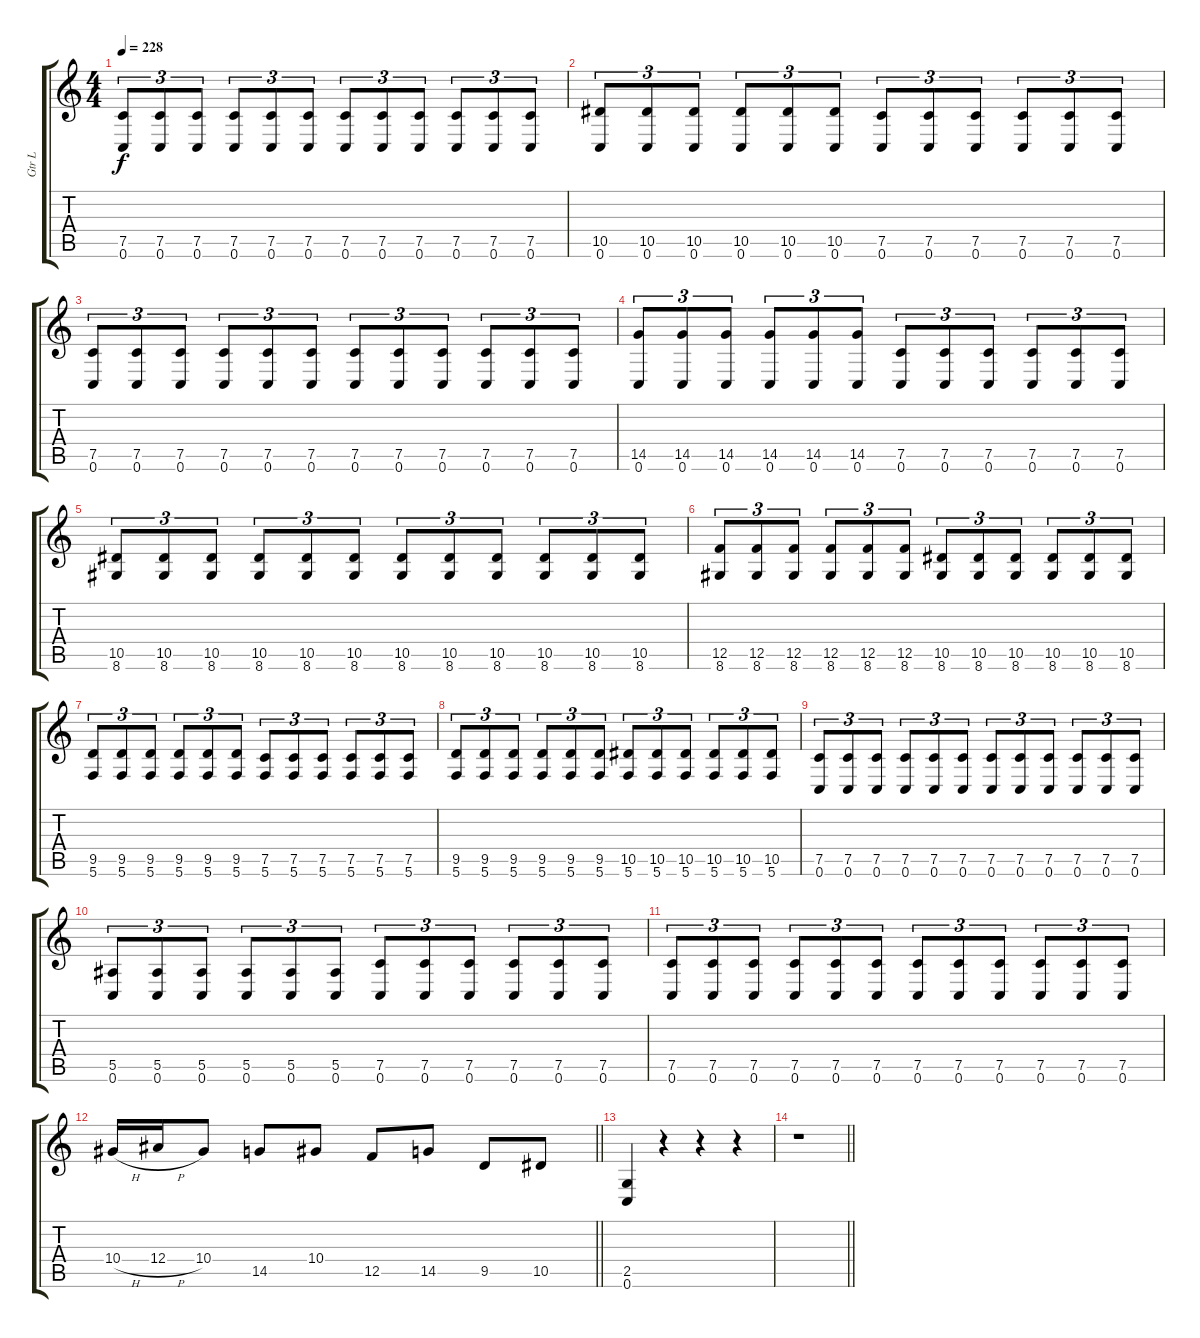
\track ("Gtr L" "Gtr L") {instrument distortionguitar}
\staff {score tabs}
\tuning (C4 G3 Eb3 Bb2 F2 C2) {hide}
\ts (4 4)
\tempo 228
\clef g2
\ks c
(7.5 0.6).8{tu (3 2) dy f} (7.5 0.6).8{tu (3 2)} (7.5 0.6).8{tu (3 2)} (7.5 0.6).8{tu (3 2)} (7.5 0.6).8{tu (3 2)} (7.5 0.6).8{tu (3 2)} (7.5 0.6).8{tu (3 2)} (7.5 0.6).8{tu (3 2)} (7.5 0.6).8{tu (3 2)} (7.5 0.6).8{tu (3 2)} (7.5 0.6).8{tu (3 2)} (7.5 0.6).8{tu (3 2)} |
(10.5 0.6).8{tu (3 2)} (10.5 0.6).8{tu (3 2)} (10.5 0.6).8{tu (3 2)} (10.5 0.6).8{tu (3 2)} (10.5 0.6).8{tu (3 2)} (10.5 0.6).8{tu (3 2)} (7.5 0.6).8{tu (3 2)} (7.5 0.6).8{tu (3 2)} (7.5 0.6).8{tu (3 2)} (7.5 0.6).8{tu (3 2)} (7.5 0.6).8{tu (3 2)} (7.5 0.6).8{tu (3 2)} |
(7.5 0.6).8{tu (3 2)} (7.5 0.6).8{tu (3 2)} (7.5 0.6).8{tu (3 2)} (7.5 0.6).8{tu (3 2)} (7.5 0.6).8{tu (3 2)} (7.5 0.6).8{tu (3 2)} (7.5 0.6).8{tu (3 2)} (7.5 0.6).8{tu (3 2)} (7.5 0.6).8{tu (3 2)} (7.5 0.6).8{tu (3 2)} (7.5 0.6).8{tu (3 2)} (7.5 0.6).8{tu (3 2)} |
(14.5 0.6).8{tu (3 2)} (14.5 0.6).8{tu (3 2)} (14.5 0.6).8{tu (3 2)} (14.5 0.6).8{tu (3 2)} (14.5 0.6).8{tu (3 2)} (14.5 0.6).8{tu (3 2)} (7.5 0.6).8{tu (3 2)} (7.5 0.6).8{tu (3 2)} (7.5 0.6).8{tu (3 2)} (7.5 0.6).8{tu (3 2)} (7.5 0.6).8{tu (3 2)} (7.5 0.6).8{tu (3 2)} |
(10.5 8.6).8{tu (3 2)} (10.5 8.6).8{tu (3 2)} (10.5 8.6).8{tu (3 2)} (10.5 8.6).8{tu (3 2)} (10.5 8.6).8{tu (3 2)} (10.5 8.6).8{tu (3 2)} (10.5 8.6).8{tu (3 2)} (10.5 8.6).8{tu (3 2)} (10.5 8.6).8{tu (3 2)} (10.5 8.6).8{tu (3 2)} (10.5 8.6).8{tu (3 2)} (10.5 8.6).8{tu (3 2)} |
(12.5 8.6).8{tu (3 2)} (12.5 8.6).8{tu (3 2)} (12.5 8.6).8{tu (3 2)} (12.5 8.6).8{tu (3 2)} (12.5 8.6).8{tu (3 2)} (12.5 8.6).8{tu (3 2)} (10.5 8.6).8{tu (3 2)} (10.5 8.6).8{tu (3 2)} (10.5 8.6).8{tu (3 2)} (10.5 8.6).8{tu (3 2)} (10.5 8.6).8{tu (3 2)} (10.5 8.6).8{tu (3 2)} |
(9.5 5.6).8{tu (3 2)} (9.5 5.6).8{tu (3 2)} (9.5 5.6).8{tu (3 2)} (9.5 5.6).8{tu (3 2)} (9.5 5.6).8{tu (3 2)} (9.5 5.6).8{tu (3 2)} (7.5 5.6).8{tu (3 2)} (7.5 5.6).8{tu (3 2)} (7.5 5.6).8{tu (3 2)} (7.5 5.6).8{tu (3 2)} (7.5 5.6).8{tu (3 2)} (7.5 5.6).8{tu (3 2)} |
(9.5 5.6).8{tu (3 2)} (9.5 5.6).8{tu (3 2)} (9.5 5.6).8{tu (3 2)} (9.5 5.6).8{tu (3 2)} (9.5 5.6).8{tu (3 2)} (9.5 5.6).8{tu (3 2)} (10.5 5.6).8{tu (3 2)} (10.5 5.6).8{tu (3 2)} (10.5 5.6).8{tu (3 2)} (10.5 5.6).8{tu (3 2)} (10.5 5.6).8{tu (3 2)} (10.5 5.6).8{tu (3 2)} |
(7.5 0.6).8{tu (3 2)} (7.5 0.6).8{tu (3 2)} (7.5 0.6).8{tu (3 2)} (7.5 0.6).8{tu (3 2)} (7.5 0.6).8{tu (3 2)} (7.5 0.6).8{tu (3 2)} (7.5 0.6).8{tu (3 2)} (7.5 0.6).8{tu (3 2)} (7.5 0.6).8{tu (3 2)} (7.5 0.6).8{tu (3 2)} (7.5 0.6).8{tu (3 2)} (7.5 0.6).8{tu (3 2)} |
(5.5 0.6).8{tu (3 2)} (5.5 0.6).8{tu (3 2)} (5.5 0.6).8{tu (3 2)} (5.5 0.6).8{tu (3 2)} (5.5 0.6).8{tu (3 2)} (5.5 0.6).8{tu (3 2)} (7.5 0.6).8{tu (3 2)} (7.5 0.6).8{tu (3 2)} (7.5 0.6).8{tu (3 2)} (7.5 0.6).8{tu (3 2)} (7.5 0.6).8{tu (3 2)} (7.5 0.6).8{tu (3 2)} |
(7.5 0.6).8{tu (3 2)} (7.5 0.6).8{tu (3 2)} (7.5 0.6).8{tu (3 2)} (7.5 0.6).8{tu (3 2)} (7.5 0.6).8{tu (3 2)} (7.5 0.6).8{tu (3 2)} (7.5 0.6).8{tu (3 2)} (7.5 0.6).8{tu (3 2)} (7.5 0.6).8{tu (3 2)} (7.5 0.6).8{tu (3 2)} (7.5 0.6).8{tu (3 2)} (7.5 0.6).8{tu (3 2)} |
\barLineRight lightlight
10.4{h}.16 12.4{h}.16 10.4.8 14.5.8 10.4.8 12.5.8 14.5.8 9.5.8 10.5.8 |
(2.5 0.6).4 r.4 r.4 r.4 |
\barLineRight lightlight
r.1
